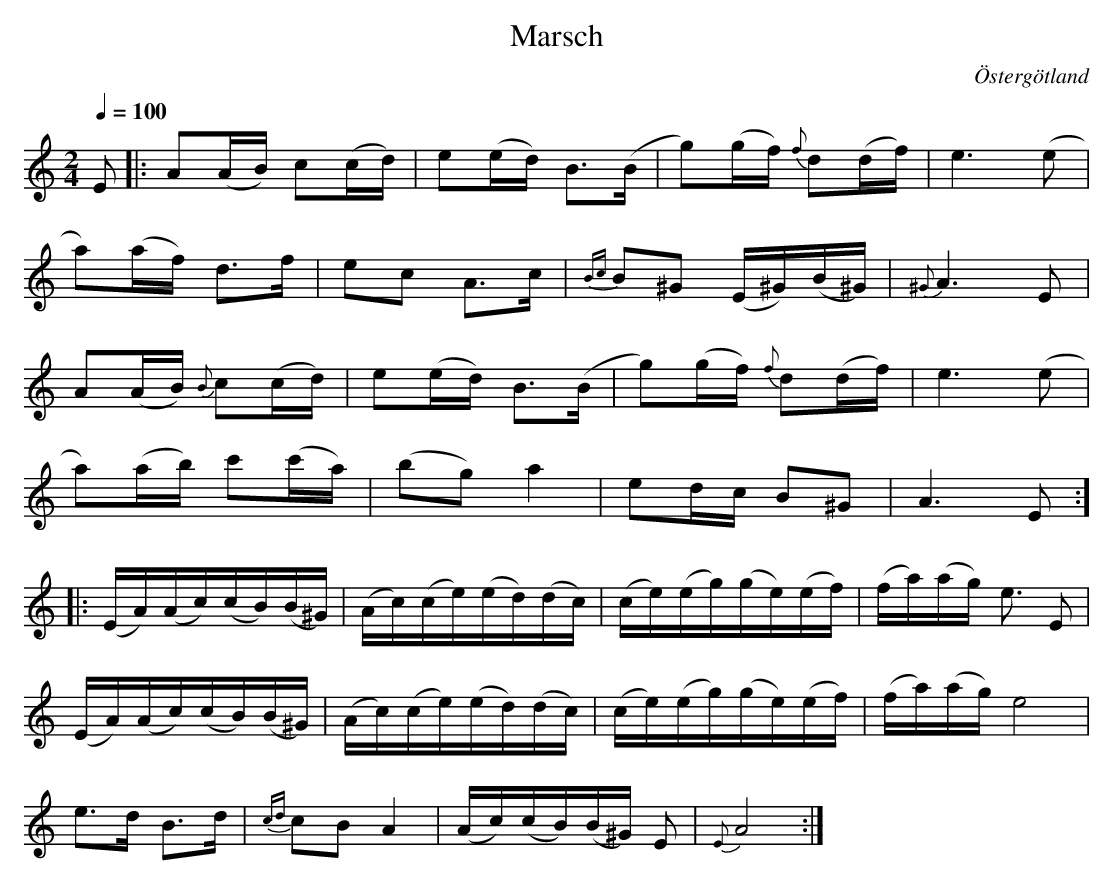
X:1
T:Marsch
O:Östergötland
Q:1/4=100
M: 2/4
L: 1/16
K: Am
E2 |: A2(AB) c2(cd) | e2(ed) B3(B | g2)(gf){f} d2(df) | e6 (e2 |
a2)(af) d3f | e2c2 A3c |{Bc} B2^G2 (E^G)(B^G)|{^G} A6 E2 |
A2(AB){B} c2(cd) | e2(ed) B3(B | g2)(gf){f} d2(df) | e6 (e2 |
a2)(ab) c'2(c'a) | (b2g2) a4 | e2dc B2^G2| A6 E2:]
|:(EA)(Ac)(cB)(B^G)|(Ac)(ce)(ed)(dc)|(ce)(eg)(ge)(ef)|(fa)(ag) e3 E2|
(EA)(Ac)(cB)(B^G)|(Ac)(ce)(ed)(dc)|(ce)(eg)(ge)(ef)|(fa)(ag)e8|
e3d B3d |{cd} c2B2A4 | (Ac)(cB)(B^G) E2|{E} A8 :|
